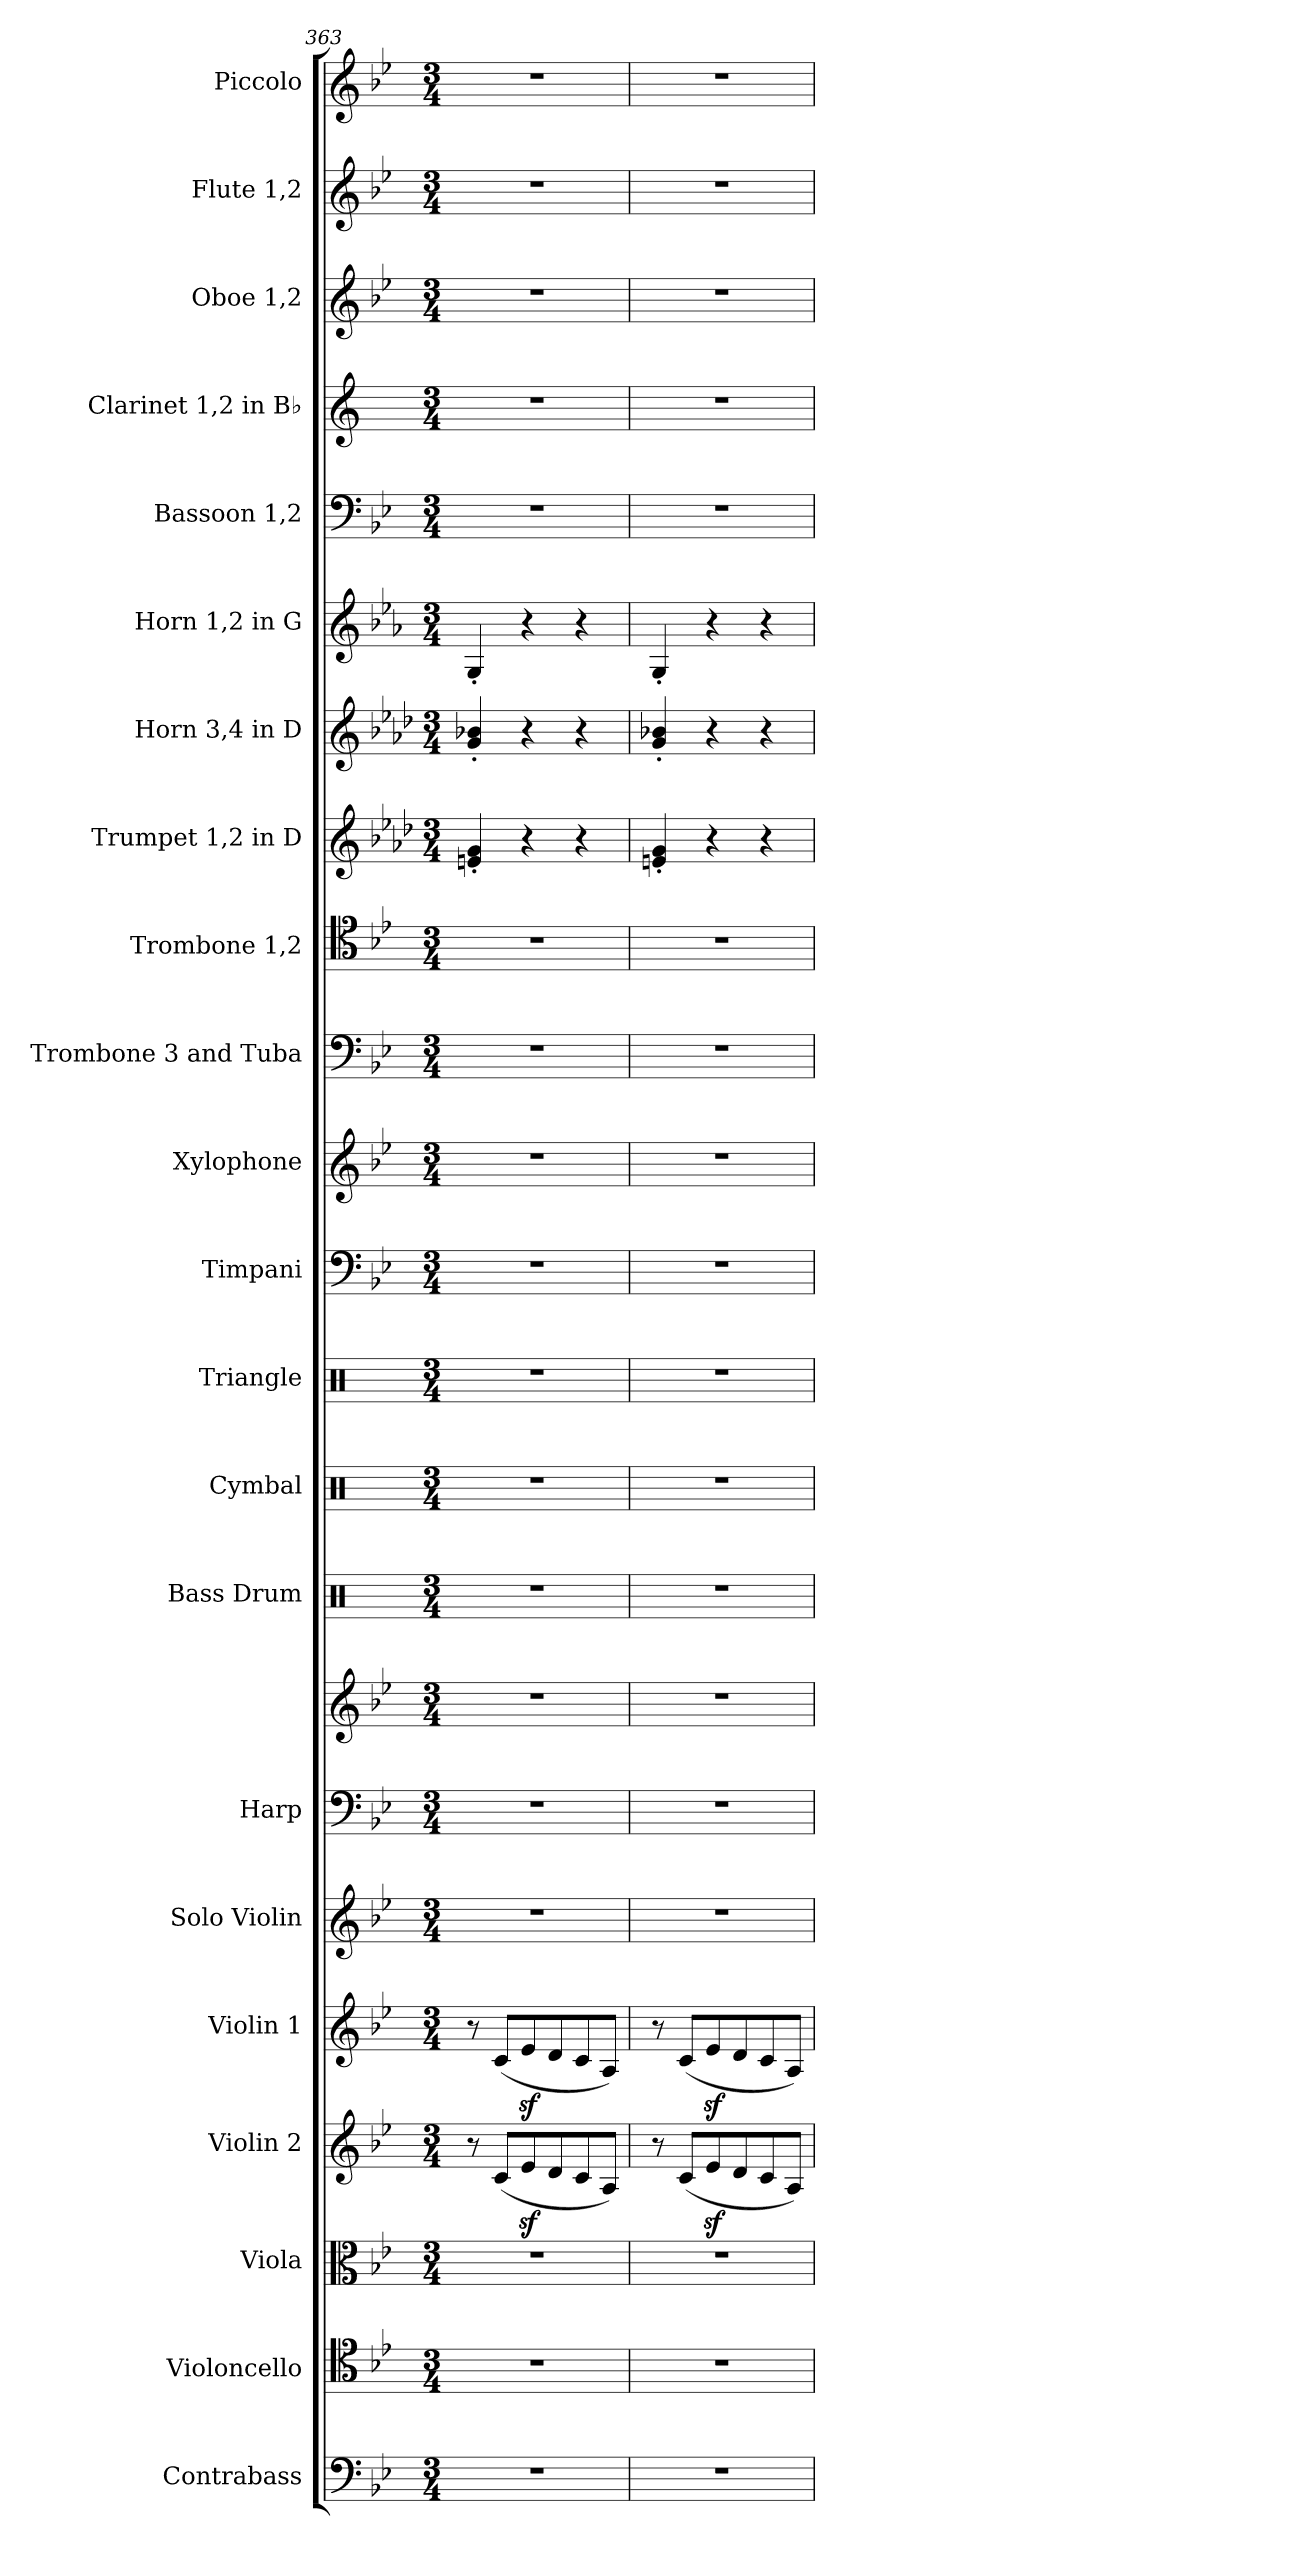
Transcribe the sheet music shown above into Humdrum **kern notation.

**kern	**kern	**kern	**kern	**kern	**kern	**kern	**kern	**kern	**kern	**kern	**kern	**kern	**kern	**kern	**kern	**kern	**kern	**kern	**kern	**kern	**kern	**kern
*part22	*part21	*part20	*part19	*part18	*part17	*part16	*part16	*part15	*part14	*part13	*part12	*part11	*part10	*part9	*part8	*part7	*part6	*part5	*part4	*part3	*part2	*part1
*staff23	*staff22	*staff21	*staff20	*staff19	*staff18	*staff17	*staff16	*staff15	*staff14	*staff13	*staff12	*staff11	*staff10	*staff9	*staff8	*staff7	*staff6	*staff5	*staff4	*staff3	*staff2	*staff1
*I"Contrabass	*I"Violoncello	*I"Viola	*I"Violin 2	*I"Violin 1	*I"Solo Violin	*I"Harp	*	*I"Bass Drum	*I"Cymbal	*I"Triangle	*I"Timpani	*I"Xylophone	*I"Trombone 3 and Tuba	*I"Trombone 1,2	*I"Trumpet 1,2 in D	*I"Horn 3,4 in D	*I"Horn 1,2 in G	*I"Bassoon 1,2	*I"Clarinet 1,2 in B♭	*I"Oboe 1,2	*I"Flute 1,2	*I"Piccolo
*I'Cb.	*I'Vc.	*I'Vla.	*I'Vln. 2	*I'Vln. 1	*I'Solo Vln.	*I'Hrp.	*	*I'B.D	*I'Cym.	*I'Trgl.	*I'Timp.	*I'Xyl.	*I'Tbn. 3 and Tba.	*I'Tbn. 1,2	*I'Tpt. 1,2 in D	*I'Hn. 3,4 in D	*I'Hn. 1,2 in G	*I'Bsn. 1,2	*I'Cl. 1,2 in B♭	*I'Ob. 1,2	*I'Fl. 1,2	*I'Picc.
*clefF4	*clefC4	*clefC3	*clefG2	*clefG2	*clefG2	*clefF4	*clefG2	*clefX	*clefX	*clefX	*clefF4	*clefG2	*clefF4	*clefC4	*clefG2	*clefG2	*clefG2	*clefF4	*clefG2	*clefG2	*clefG2	*clefG2
*ITrd7c12	*	*	*	*	*	*	*	*	*	*	*	*ITrd-7c-12	*	*	*ITrd-1c-2	*ITrd6c10	*ITrd3c5	*	*ITrd1c2	*	*	*ITrd-7c-12
*k[b-e-]	*k[b-e-]	*k[b-e-]	*k[b-e-]	*k[b-e-]	*k[b-e-]	*k[b-e-]	*k[b-e-]	*k[]	*k[]	*k[]	*k[b-e-]	*k[b-e-]	*k[b-e-]	*k[b-e-]	*k[b-e-]	*k[b-e-]	*k[b-e-]	*k[b-e-]	*k[b-e-]	*k[b-e-]	*k[b-e-]	*k[b-e-]
*M3/4	*M3/4	*M3/4	*M3/4	*M3/4	*M3/4	*M3/4	*M3/4	*M3/4	*M3/4	*M3/4	*M3/4	*M3/4	*M3/4	*M3/4	*M3/4	*M3/4	*M3/4	*M3/4	*M3/4	*M3/4	*M3/4	*M3/4
=363	=363	=363	=363	=363	=363	=363	=363	=363	=363	=363	=363	=363	=363	=363	=363	=363	=363	=363	=363	=363	=363	=363
2.r	2.r	2.r	8r	8r	2.r	2.r	2.r	2.r	2.r	2.r	2.r	2.r	2.r	2.r	4f#X/' 4a/'	4A/' 4cn/'	4D'/	2.r	2.r	2.r	2.r	2.r
.	.	.	(<8c/L	(<8c/L	.	.	.	.	.	.	.	.	.	.	.	.	.	.	.	.	.	.
.	.	.	8e-z</	8e-z</	.	.	.	.	.	.	.	.	.	.	4r	4r	4r	.	.	.	.	.
.	.	.	8d/	8d/	.	.	.	.	.	.	.	.	.	.	.	.	.	.	.	.	.	.
.	.	.	8c/	8c/	.	.	.	.	.	.	.	.	.	.	4r	4r	4r	.	.	.	.	.
.	.	.	8A/J)	8A/J)	.	.	.	.	.	.	.	.	.	.	.	.	.	.	.	.	.	.
=364	=364	=364	=364	=364	=364	=364	=364	=364	=364	=364	=364	=364	=364	=364	=364	=364	=364	=364	=364	=364	=364	=364
2.r	2.r	2.r	8r	8r	2.r	2.r	2.r	2.r	2.r	2.r	2.r	2.r	2.r	2.r	4f#X/' 4a/'	4A/' 4cn/'	4D'/	2.r	2.r	2.r	2.r	2.r
.	.	.	(<8c/L	(<8c/L	.	.	.	.	.	.	.	.	.	.	.	.	.	.	.	.	.	.
.	.	.	8e-z</	8e-z</	.	.	.	.	.	.	.	.	.	.	4r	4r	4r	.	.	.	.	.
.	.	.	8d/	8d/	.	.	.	.	.	.	.	.	.	.	.	.	.	.	.	.	.	.
.	.	.	8c/	8c/	.	.	.	.	.	.	.	.	.	.	4r	4r	4r	.	.	.	.	.
.	.	.	8A/J)	8A/J)	.	.	.	.	.	.	.	.	.	.	.	.	.	.	.	.	.	.
=	=	=	=	=	=	=	=	=	=	=	=	=	=	=	=	=	=	=	=	=	=	=
*-	*-	*-	*-	*-	*-	*-	*-	*-	*-	*-	*-	*-	*-	*-	*-	*-	*-	*-	*-	*-	*-	*-
